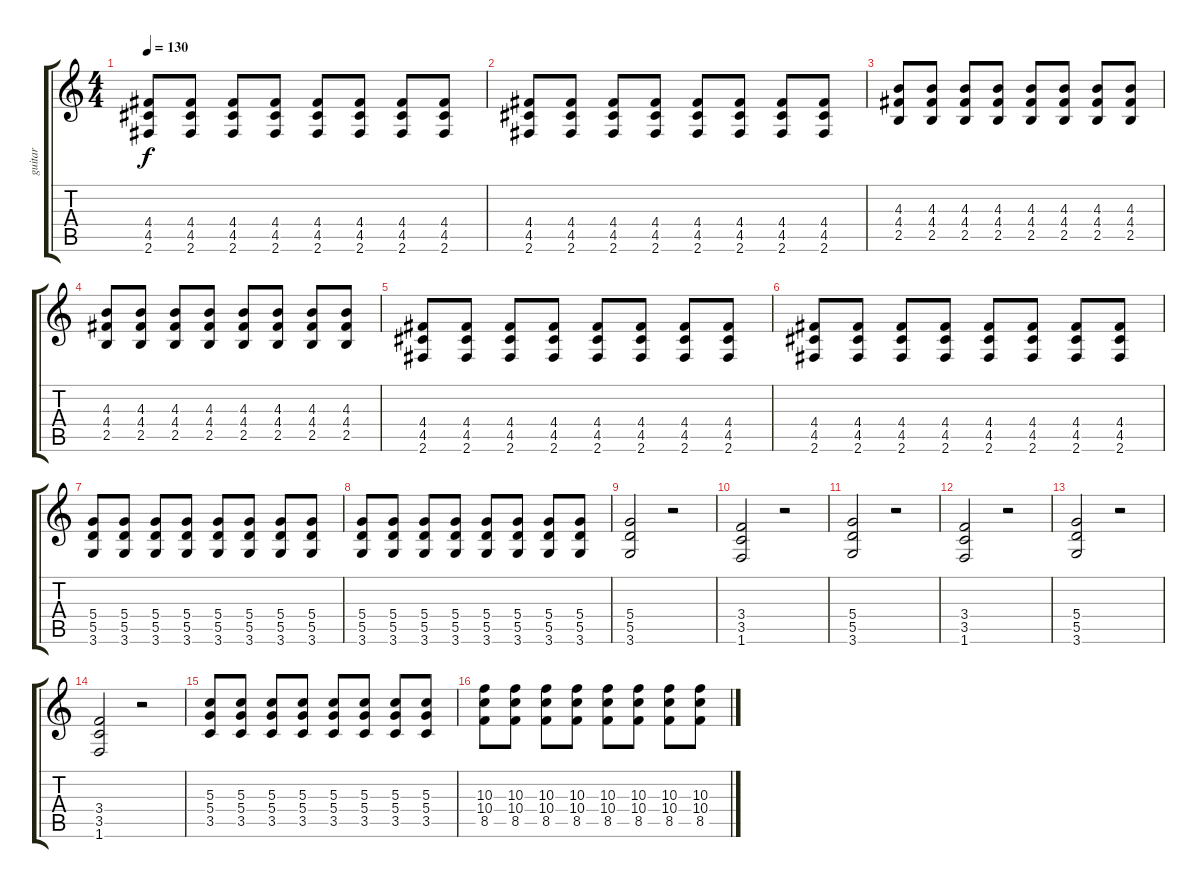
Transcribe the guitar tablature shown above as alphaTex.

\track ("guitar " "guitar ") {instrument distortionguitar}
\staff {score tabs}
\tuning (E4 B3 G3 D3 A2 E2) {hide}
\ts (4 4)
\tempo 130
\clef g2
\ks c
(4.4 4.5 2.6).8{dy f} (4.4 4.5 2.6).8 (4.4 4.5 2.6).8 (4.4 4.5 2.6).8 (4.4 4.5 2.6).8 (4.4 4.5 2.6).8 (4.4 4.5 2.6).8 (4.4 4.5 2.6).8 |
(4.4 4.5 2.6).8 (4.4 4.5 2.6).8 (4.4 4.5 2.6).8 (4.4 4.5 2.6).8 (4.4 4.5 2.6).8 (4.4 4.5 2.6).8 (4.4 4.5 2.6).8 (4.4 4.5 2.6).8 |
(4.3 4.4 2.5).8 (4.3 4.4 2.5).8 (4.3 4.4 2.5).8 (4.3 4.4 2.5).8 (4.3 4.4 2.5).8 (4.3 4.4 2.5).8 (4.3 4.4 2.5).8 (4.3 4.4 2.5).8 |
(4.3 4.4 2.5).8 (4.3 4.4 2.5).8 (4.3 4.4 2.5).8 (4.3 4.4 2.5).8 (4.3 4.4 2.5).8 (4.3 4.4 2.5).8 (4.3 4.4 2.5).8 (4.3 4.4 2.5).8 |
(4.4 4.5 2.6).8 (4.4 4.5 2.6).8 (4.4 4.5 2.6).8 (4.4 4.5 2.6).8 (4.4 4.5 2.6).8 (4.4 4.5 2.6).8 (4.4 4.5 2.6).8 (4.4 4.5 2.6).8 |
(4.4 4.5 2.6).8 (4.4 4.5 2.6).8 (4.4 4.5 2.6).8 (4.4 4.5 2.6).8 (4.4 4.5 2.6).8 (4.4 4.5 2.6).8 (4.4 4.5 2.6).8 (4.4 4.5 2.6).8 |
(5.4 5.5 3.6).8 (5.4 5.5 3.6).8 (5.4 5.5 3.6).8 (5.4 5.5 3.6).8 (5.4 5.5 3.6).8 (5.4 5.5 3.6).8 (5.4 5.5 3.6).8 (5.4 5.5 3.6).8 |
(5.4 5.5 3.6).8 (5.4 5.5 3.6).8 (5.4 5.5 3.6).8 (5.4 5.5 3.6).8 (5.4 5.5 3.6).8 (5.4 5.5 3.6).8 (5.4 5.5 3.6).8 (5.4 5.5 3.6).8 |
(5.4 5.5 3.6).2 r.2 |
(3.4 3.5 1.6).2 r.2 |
(5.4 5.5 3.6).2 r.2 |
(3.4 3.5 1.6).2 r.2 |
(5.4 5.5 3.6).2 r.2 |
(3.4 3.5 1.6).2 r.2 |
(5.3 5.4 3.5).8 (5.3 5.4 3.5).8 (5.3 5.4 3.5).8 (5.3 5.4 3.5).8 (5.3 5.4 3.5).8 (5.3 5.4 3.5).8 (5.3 5.4 3.5).8 (5.3 5.4 3.5).8 |
(10.3 10.4 8.5).8 (10.3 10.4 8.5).8 (10.3 10.4 8.5).8 (10.3 10.4 8.5).8 (10.3 10.4 8.5).8 (10.3 10.4 8.5).8 (10.3 10.4 8.5).8 (10.3 10.4 8.5).8
